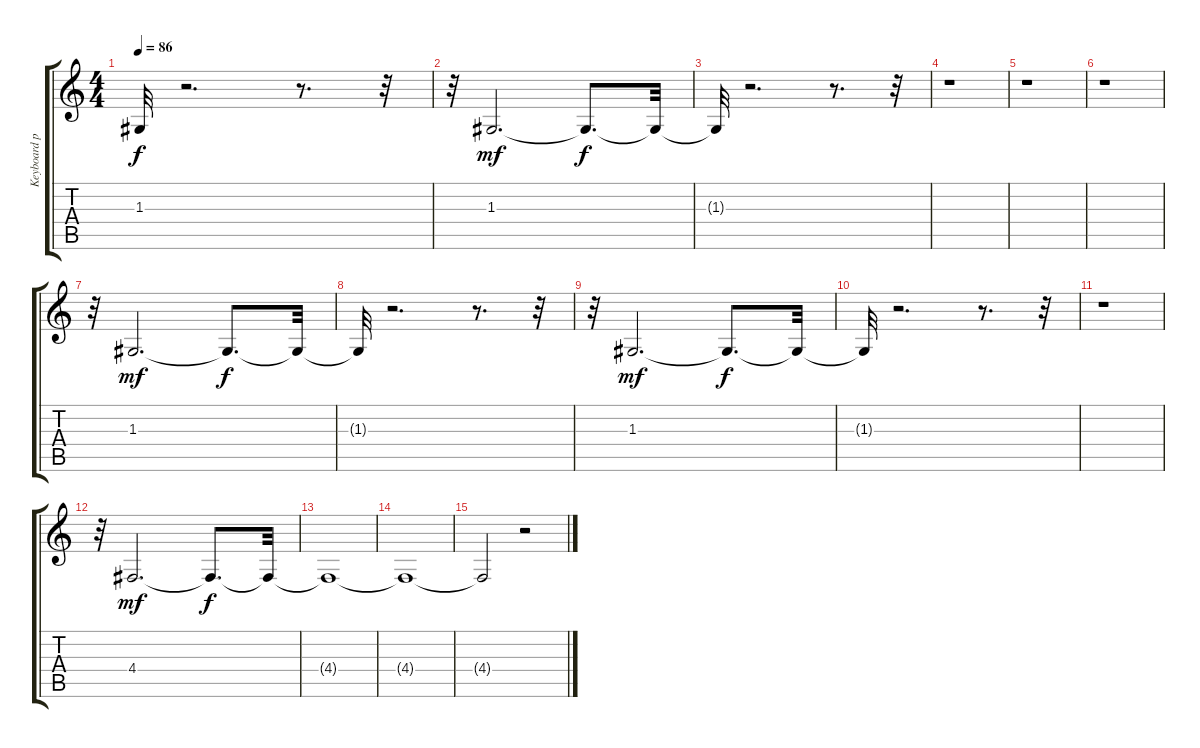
\track ("Keyboard pad 2" "Keyboard p") {instrument stringensemble2}
\staff {score tabs}
\tuning (E4 B3 G3 D3 A2 E2) {hide}
\ts (4 4)
\tempo 86
\clef g2
\ks c
1.3{t}.32{dy f} r.2{d} r.8{d} r.32 |
r.32 1.3.2{d dy mf} 1.3{t}.8{d dy f} 1.3{t}.32 |
1.3{t}.32 r.2{d} r.8{d} r.32 |
r.1 |
r.1 |
r.1 |
r.32 1.3.2{d dy mf} 1.3{t}.8{d dy f} 1.3{t}.32 |
1.3{t}.32 r.2{d} r.8{d} r.32 |
r.32 1.3.2{d dy mf} 1.3{t}.8{d dy f} 1.3{t}.32 |
1.3{t}.32 r.2{d} r.8{d} r.32 |
r.1 |
r.32 4.4.2{d dy mf} 4.4{t}.8{d dy f} 4.4{t}.32 |
4.4{t}.1 |
4.4{t}.1 |
4.4{t}.2 r.2
